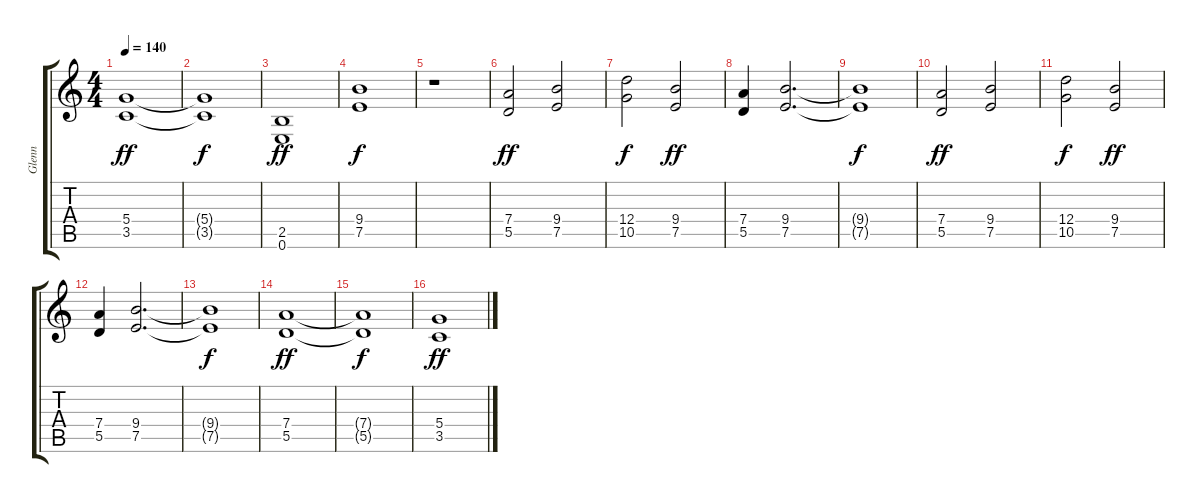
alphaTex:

\track ("Glenn" "Glenn") {instrument distortionguitar}
\staff {score tabs}
\tuning (E4 B3 G3 D3 A2 E2) {hide}
\ts (4 4)
\tempo 140
\clef g2
\ks c
(5.4 3.5).1{dy ff} |
(5.4{t} 3.5{t}).1{dy f} |
(2.5 0.6).1{dy ff} |
(9.4 7.5).1{dy f} |
r.1 |
(7.4 5.5).2{dy ff} (9.4 7.5).2 |
(12.4 10.5).2{dy f} (9.4 7.5).2{dy ff} |
(7.4 5.5).4 (9.4 7.5).2{d} |
(9.4{t} 7.5{t}).1{dy f} |
(7.4 5.5).2{dy ff} (9.4 7.5).2 |
(12.4 10.5).2{dy f} (9.4 7.5).2{dy ff} |
(7.4 5.5).4 (9.4 7.5).2{d} |
(9.4{t} 7.5{t}).1{dy f} |
(7.4 5.5).1{dy ff} |
(7.4{t} 5.5{t}).1{dy f} |
(5.4 3.5).1{dy ff}
